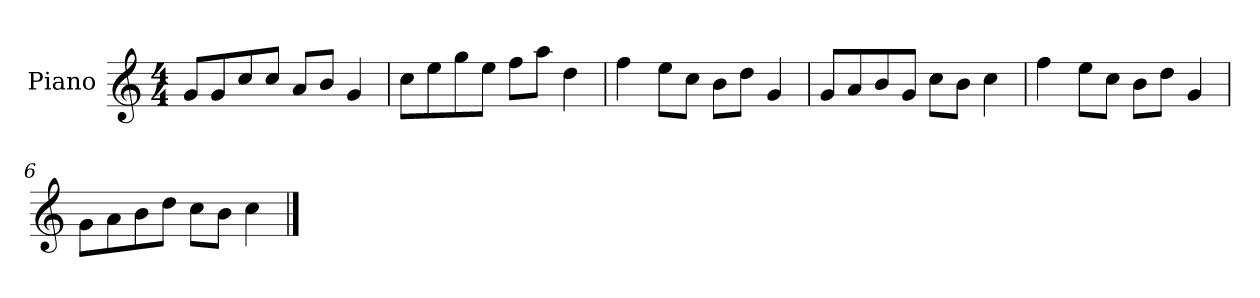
**kern
*part1
*staff1
*I"Piano
*I'P-no
*clefG2
*k[]
*M4/4
*MM90
=1
8g/L
8g/
8cc/
8cc/J
8a/L
8b/J
4g/
=2
8cc\L
8ee\
8gg\
8ee\J
8ff\L
8aa\J
4dd\
=3
4ff\
8ee\L
8cc\J
8b\L
8dd\J
4g/
=4
8g/L
8a/
8b/
8g/J
8cc\L
8b\J
4cc\
=5
4ff\
8ee\L
8cc\J
8b\L
8dd\J
4g/
!!LO:LB:g=z
=6
8g\L
8a\
8b\
8dd\J
8cc\L
8b\J
4cc\
==
*-
